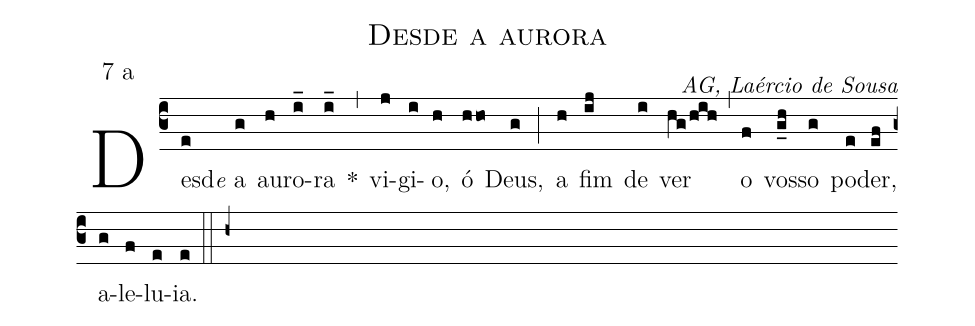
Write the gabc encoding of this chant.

name: Desde a aurora;
mode: 7;
mode-differentia: a;
commentary: AG, Laércio de Sousa;
%%
(c3)

Des(e)d<e>e</e> a(g) au(h)ro(i_)ra(i_) *(,) vi(j)gi(i)o,(h) ó(hho) Deus,(g) (;) a(h) fim(ij) de(i) ver(hg/hih) (,) o(f) vos(g_h)so(g) po(e)der,(ef) a(g)le(f)lu(e)ia.(e)

(::)

(h+)
